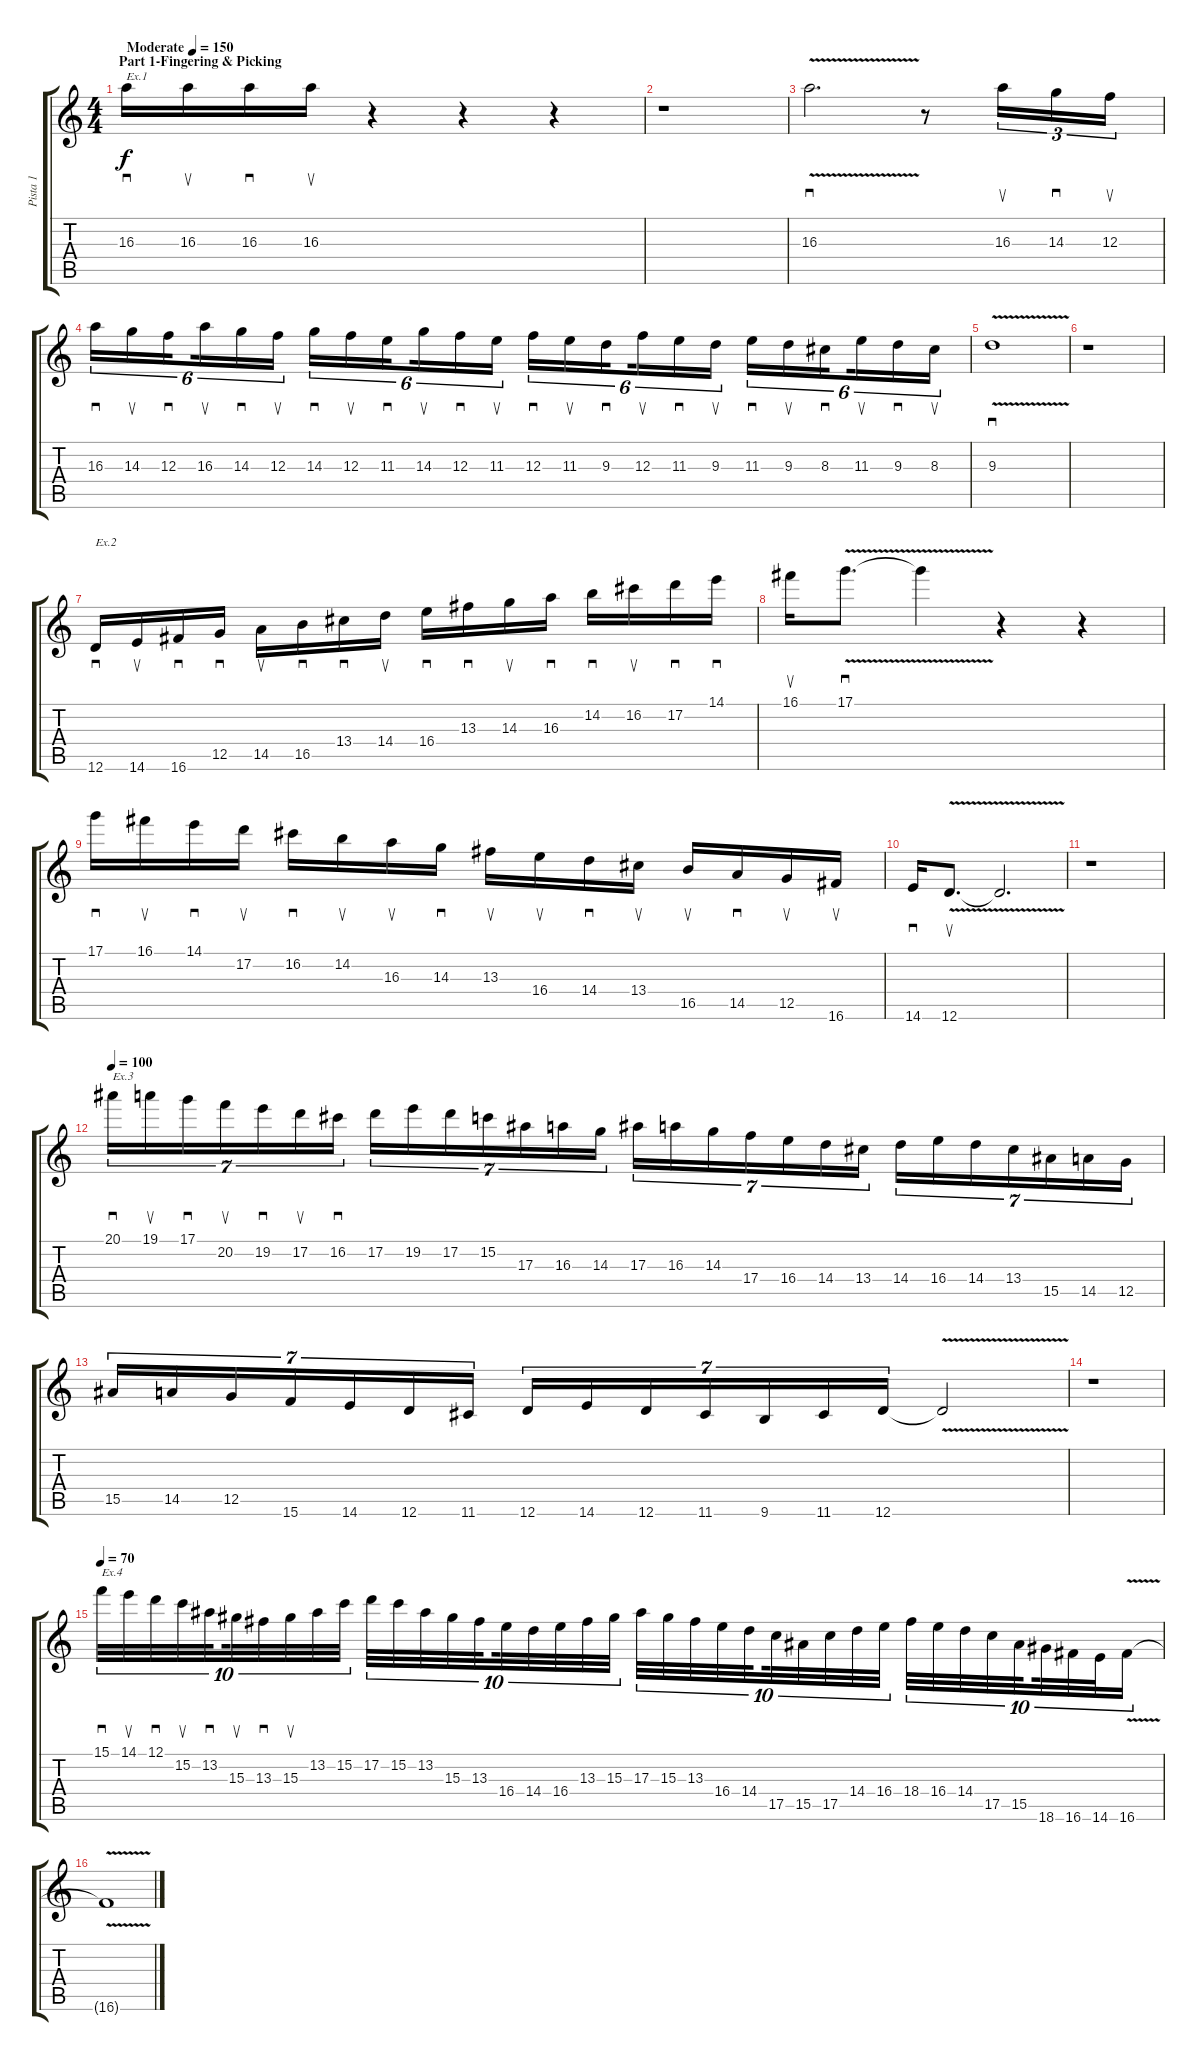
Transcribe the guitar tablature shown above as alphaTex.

\track ("Pista 1" "Pista 1") {instrument distortionguitar}
\staff {score tabs}
\tuning (D4 A3 F3 C3 G2 D2) {hide}
\ts (4 4)
\section ("" "Part 1-Fingering & Picking")
\tempo (150 "Moderate")
\clef g2
\ks c
16.3.16{sd txt "Ex.1" dy f instrument distortionguitar} 16.3.16{su} 16.3.16{sd} 16.3.16{su} r.4 r.4 r.4 |
r.1 |
16.3{v}.2{d sd} r.8 16.3.16{su tu (3 2)} 14.3.16{sd tu (3 2)} 12.3.16{su tu (3 2)} |
16.3.16{sd tu (6 4)} 14.3.16{su tu (6 4)} 12.3.16{sd tu (6 4) beam splitsecondary} 16.3.16{su tu (6 4)} 14.3.16{sd tu (6 4)} 12.3.16{su tu (6 4)} 14.3.16{sd tu (6 4)} 12.3.16{su tu (6 4)} 11.3.16{sd tu (6 4) beam splitsecondary} 14.3.16{su tu (6 4)} 12.3.16{sd tu (6 4)} 11.3.16{su tu (6 4)} 12.3.16{sd tu (6 4)} 11.3.16{su tu (6 4)} 9.3.16{sd tu (6 4) beam splitsecondary} 12.3.16{su tu (6 4)} 11.3.16{sd tu (6 4)} 9.3.16{su tu (6 4)} 11.3.16{sd tu (6 4)} 9.3.16{su tu (6 4)} 8.3.16{sd tu (6 4) beam splitsecondary} 11.3.16{su tu (6 4)} 9.3.16{sd tu (6 4)} 8.3.16{su tu (6 4)} |
9.3{v}.1{sd} |
r.1 |
12.6.16{sd txt "Ex.2"} 14.6.16{su} 16.6.16{sd} 12.5.16{sd} 14.5.16{su} 16.5.16{sd} 13.4.16{sd} 14.4.16{su} 16.4.16{sd} 13.3.16{sd} 14.3.16{su} 16.3.16{sd} 14.2.16{sd} 16.2.16{su} 17.2.16{sd} 14.1.16{sd} |
16.1.16{su} 17.1{v}.8{d sd} 17.1{t}.4 r.4 r.4 |
17.1.16{sd} 16.1.16{su} 14.1.16{sd} 17.2.16{su} 16.2.16{sd} 14.2.16{su} 16.3.16{su} 14.3.16{sd} 13.3.16{su} 16.4.16{su} 14.4.16{sd} 13.4.16{su} 16.5.16{su} 14.5.16{sd} 12.5.16{su} 16.6.16{su} |
14.6.16{sd} 12.6{v}.8{d su} 12.6{t}.2{d} |
r.1 |
\tempo 100
20.1.16{sd tu (7 4) txt "Ex.3"} 19.1.16{su tu (7 4)} 17.1.16{sd tu (7 4)} 20.2.16{su tu (7 4)} 19.2.16{sd tu (7 4)} 17.2.16{su tu (7 4)} 16.2.16{sd tu (7 4)} 17.2.16{tu (7 4)} 19.2.16{tu (7 4)} 17.2.16{tu (7 4)} 15.2.16{tu (7 4)} 17.3.16{tu (7 4)} 16.3.16{tu (7 4)} 14.3.16{tu (7 4)} 17.3.16{tu (7 4)} 16.3.16{tu (7 4)} 14.3.16{tu (7 4)} 17.4.16{tu (7 4)} 16.4.16{tu (7 4)} 14.4.16{tu (7 4)} 13.4.16{tu (7 4)} 14.4.16{tu (7 4)} 16.4.16{tu (7 4)} 14.4.16{tu (7 4)} 13.4.16{tu (7 4)} 15.5.16{tu (7 4)} 14.5.16{tu (7 4)} 12.5.16{tu (7 4)} |
15.5.16{tu (7 4)} 14.5.16{tu (7 4)} 12.5.16{tu (7 4)} 15.6.16{tu (7 4)} 14.6.16{tu (7 4)} 12.6.16{tu (7 4)} 11.6.16{tu (7 4)} 12.6.16{tu (7 4)} 14.6.16{tu (7 4)} 12.6.16{tu (7 4)} 11.6.16{tu (7 4)} 9.6.16{tu (7 4)} 11.6.16{tu (7 4)} 12.6.16{tu (7 4)} 12.6{v t}.2 |
r.1 |
\tempo 70
15.1.32{sd tu (10 8) txt "Ex.4"} 14.1.32{su tu (10 8)} 12.1.32{sd tu (10 8)} 15.2.32{su tu (10 8)} 13.2.32{sd tu (10 8) beam splitsecondary} 15.3.32{su tu (10 8)} 13.3.32{sd tu (10 8)} 15.3.32{su tu (10 8)} 13.2.32{tu (10 8)} 15.2.32{tu (10 8)} 17.2.32{tu (10 8)} 15.2.32{tu (10 8)} 13.2.32{tu (10 8)} 15.3.32{tu (10 8)} 13.3.32{tu (10 8) beam splitsecondary} 16.4.32{tu (10 8)} 14.4.32{tu (10 8)} 16.4.32{tu (10 8)} 13.3.32{tu (10 8)} 15.3.32{tu (10 8)} 17.3.32{tu (10 8)} 15.3.32{tu (10 8)} 13.3.32{tu (10 8)} 16.4.32{tu (10 8)} 14.4.32{tu (10 8) beam splitsecondary} 17.5.32{tu (10 8)} 15.5.32{tu (10 8)} 17.5.32{tu (10 8)} 14.4.32{tu (10 8)} 16.4.32{tu (10 8)} 18.4.32{tu (10 8)} 16.4.32{tu (10 8)} 14.4.32{tu (10 8)} 17.5.32{tu (10 8)} 15.5.32{tu (10 8) beam splitsecondary} 18.6.32{tu (10 8)} 16.6.32{tu (10 8)} 14.6.32{tu (10 8)} 16.6{v}.16{tu (10 8)} |
16.6{t}.1
